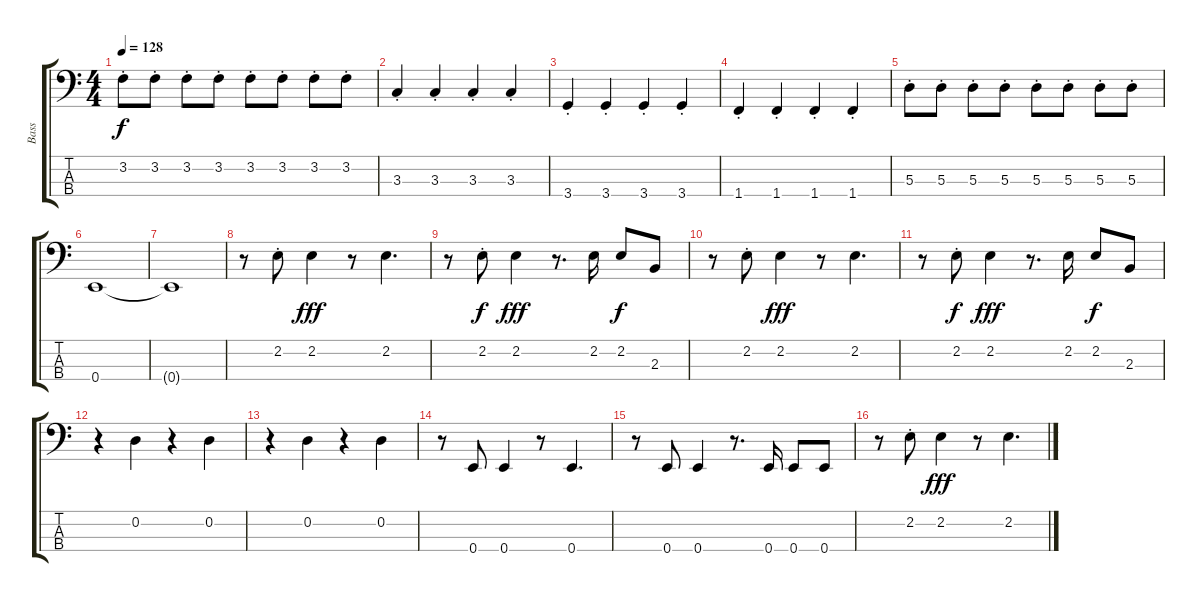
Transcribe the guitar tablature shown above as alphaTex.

\track ("Bass " "Bass ") {instrument electricbassfinger}
\staff {score tabs}
\tuning (G2 D2 A1 E1) {hide}
\ts (4 4)
\tempo 128
\clef f4
\ks c
3.2{st}.8{dy f} 3.2{st}.8 3.2{st}.8 3.2{st}.8 3.2{st}.8 3.2{st}.8 3.2{st}.8 3.2{st}.8 |
3.3{st}.4 3.3{st}.4 3.3{st}.4 3.3{st}.4 |
3.4{st}.4 3.4{st}.4 3.4{st}.4 3.4{st}.4 |
1.4{st}.4 1.4{st}.4 1.4{st}.4 1.4{st}.4 |
5.3{st}.8 5.3{st}.8 5.3{st}.8 5.3{st}.8 5.3{st}.8 5.3{st}.8 5.3{st}.8 5.3{st}.8 |
0.4.1 |
0.4{t}.1 |
r.8 2.2{st}.8 2.2.4{dy fff} r.8 2.2.4{d} |
r.8 2.2{st}.8{dy f} 2.2.4{dy fff} r.8{d} 2.2.16 2.2.8{dy f} 2.3.8 |
r.8 2.2{st}.8 2.2.4{dy fff} r.8 2.2.4{d} |
r.8 2.2{st}.8{dy f} 2.2.4{dy fff} r.8{d} 2.2.16 2.2.8{dy f} 2.3.8 |
r.4 0.2.4 r.4 0.2.4 |
r.4 0.2.4 r.4 0.2.4 |
r.8 0.4.8 0.4.4 r.8 0.4.4{d} |
r.8 0.4.8 0.4.4 r.8{d} 0.4.16 0.4.8 0.4.8 |
r.8 2.2{st}.8 2.2.4{dy fff} r.8 2.2.4{d}
